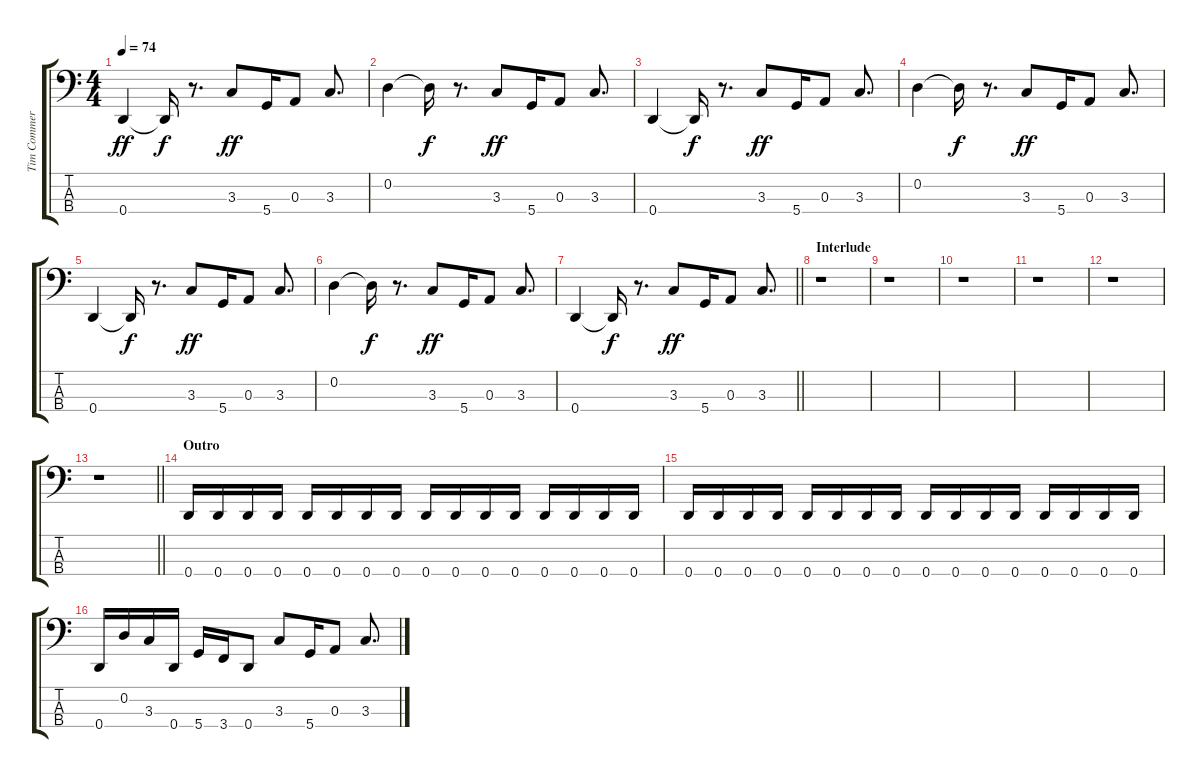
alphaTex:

\track ("Tim Commerford" "Tim Commer") {instrument electricbasspick}
\staff {score tabs}
\tuning (G2 D2 A1 D1) {hide}
\ts (4 4)
\tempo 74
\clef f4
\ks c
0.4.4{dy ff} 0.4{t}.16{dy f} r.8{d} 3.3.8{dy ff} 5.4.16 0.3.8 3.3.8{d} |
0.2.4 0.2{t}.16{dy f} r.8{d} 3.3.8{dy ff} 5.4.16 0.3.8 3.3.8{d} |
0.4.4 0.4{t}.16{dy f} r.8{d} 3.3.8{dy ff} 5.4.16 0.3.8 3.3.8{d} |
0.2.4 0.2{t}.16{dy f} r.8{d} 3.3.8{dy ff} 5.4.16 0.3.8 3.3.8{d} |
0.4.4 0.4{t}.16{dy f} r.8{d} 3.3.8{dy ff} 5.4.16 0.3.8 3.3.8{d} |
0.2.4 0.2{t}.16{dy f} r.8{d} 3.3.8{dy ff} 5.4.16 0.3.8 3.3.8{d} |
\barLineRight lightlight
0.4.4 0.4{t}.16{dy f} r.8{d} 3.3.8{dy ff} 5.4.16 0.3.8 3.3.8{d} |
\section ("" "Interlude")
r.1 |
r.1 |
r.1 |
r.1 |
r.1 |
\barLineRight lightlight
r.1 |
\section ("" "Outro")
0.4.16 0.4.16 0.4.16 0.4.16 0.4.16 0.4.16 0.4.16 0.4.16 0.4.16 0.4.16 0.4.16 0.4.16 0.4.16 0.4.16 0.4.16 0.4.16 |
0.4.16 0.4.16 0.4.16 0.4.16 0.4.16 0.4.16 0.4.16 0.4.16 0.4.16 0.4.16 0.4.16 0.4.16 0.4.16 0.4.16 0.4.16 0.4.16 |
0.4.16 0.2.16 3.3.16 0.4.16 5.4.16 3.4.16 0.4.8 3.3.8 5.4.16 0.3.8 3.3.8{d}
